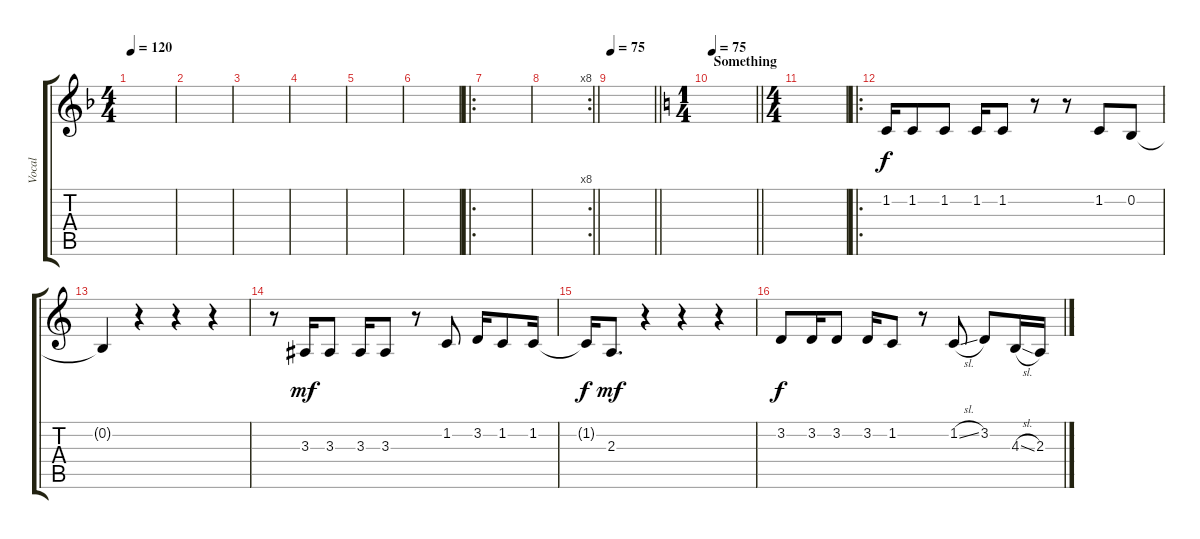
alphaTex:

\track ("Vocal" "Vocal") {instrument stringensemble1}
\staff {score tabs}
\tuning (E4 B3 G3 D3 A2 E2) {hide}
\ts (4 4)
\tempo 120
\clef g2
\ks f
|
|
|
|
|
|
\ro
|
\rc 8
\barLineRight lightlight
|
\tempo 75
\barLineRight lightlight
|
\ts (1 4)
\section ("" "Something")
\tempo 75
\barLineRight lightlight
\ks c
|
\ts (4 4)
|
\ro
1.2.16 1.2.8 1.2.8 1.2.16 1.2.8 r.8 r.8 1.2.8 0.2.8 |
0.2{t}.4 r.4 r.4 r.4 |
r.8 3.3.16{dy mf} 3.3.8 3.3.16 3.3.8 r.8 1.2.8 3.2.16 1.2.8 1.2.16 |
1.2{t}.16{dy f} 2.3.8{d dy mf} r.4 r.4 r.4 |
3.2.8{dy f} 3.2.16 3.2.8 3.2.16 1.2.8 r.8 1.2{sl}.8 3.2.8 4.3{sl}.16 2.3{sl}.16
